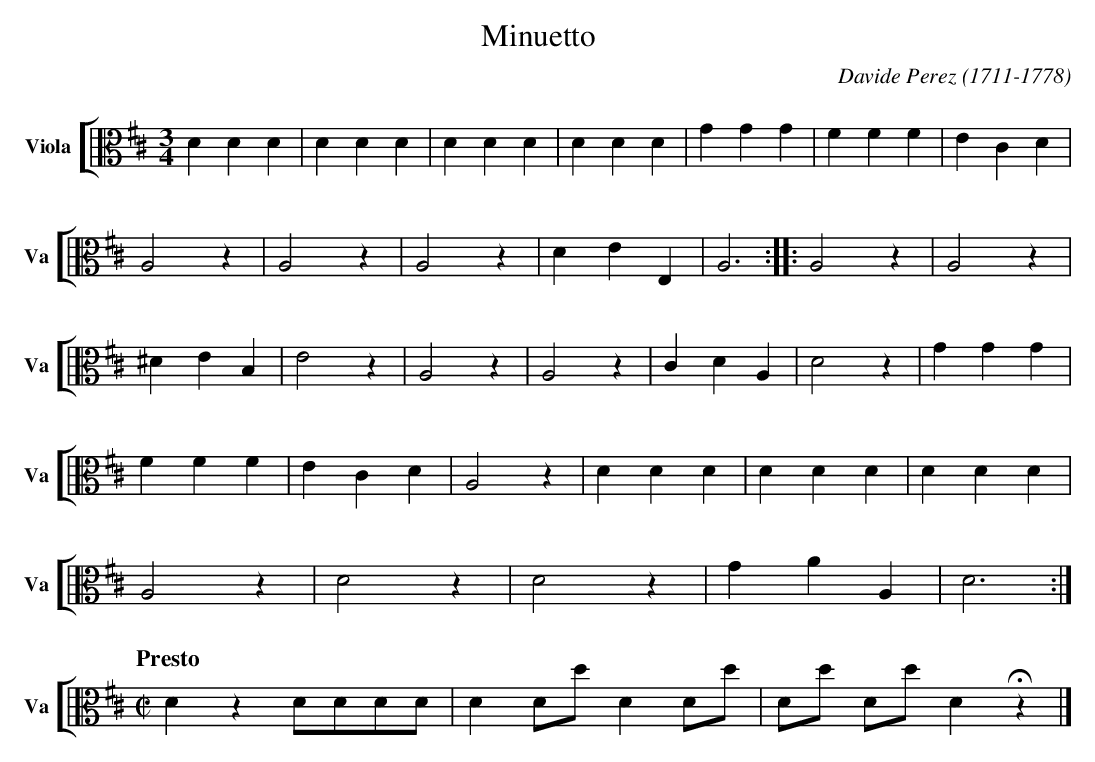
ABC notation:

X:1
T:Minuetto
C:Davide Perez (1711-1778)
M:3/4
L:1/4
K:D
V: 7 clef=alto name="Viola" sname="Va"
%%staves [ 7 ]
   DDD | DDD | DDD | DDD | GGG | FFF | ECD | A,2z | A,2z | A,2z | \
   DEE, | A,3 :: A,2z | A,2z | ^DEB, | E2z |  A,2z | A,2z | CDA, | D2z | \
   GGG | FFF | ECD |  A,2z | DDD | DDD | DDD | A,2z | D2z | D2z | \
   GAA, | D3 :| \
[Q:"Presto"] [M:C|] DzD/D/D/D/ | D D/d/ D D/d/| D/d/ D/d/ D !fermata!z |]
